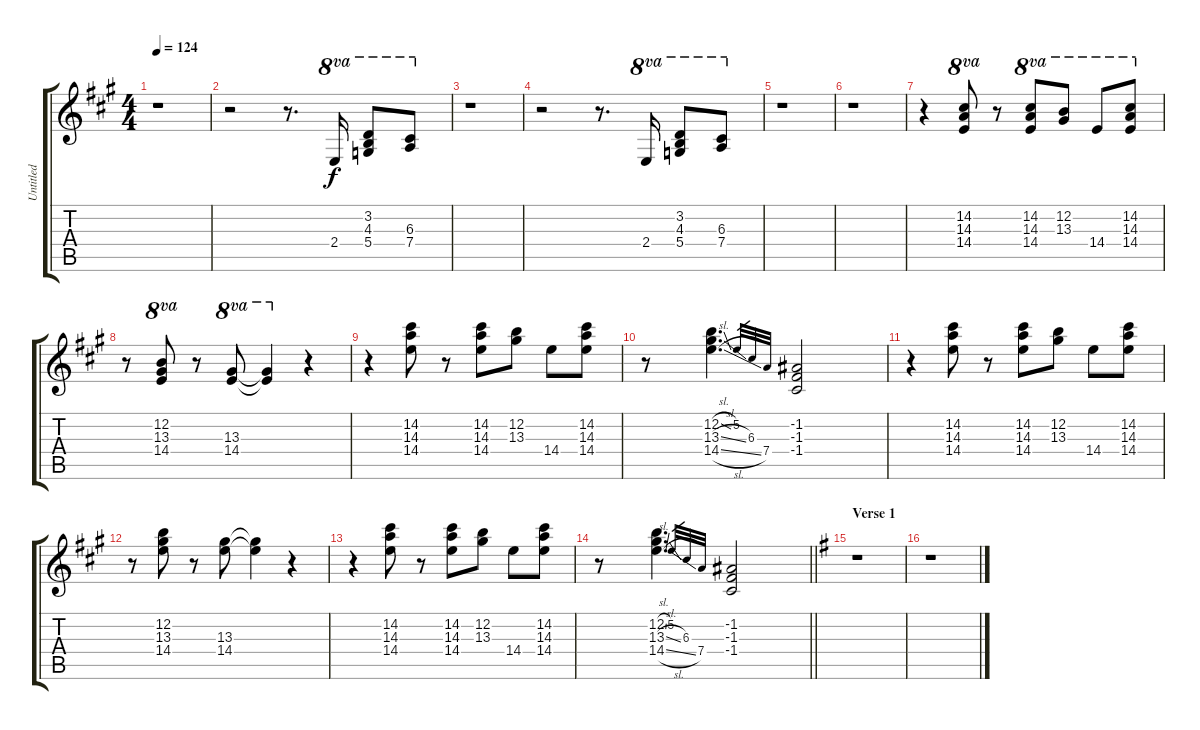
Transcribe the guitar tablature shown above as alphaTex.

\track ("Untitled" "Untitled") {instrument rockorgan}
\staff {score tabs}
\tuning (E5 B4 G4 D4 A3 E3) {hide}
\ts (4 4)
\tempo 124
\clef g2
\ks a
r.1{dy f} |
r.2 r.8{d} 2.4.16{ot 8va} (3.2 4.3 5.4).8{ot 8va} (6.3 7.4).8{ot 8va} |
r.1 |
r.2 r.8{d} 2.4.16{ot 8va} (3.2 4.3 5.4).8{ot 8va} (6.3 7.4).8{ot 8va} |
r.1 |
r.1 |
r.4 (14.2 14.3 14.4).8{ot 8va} r.8 (14.2 14.3 14.4).8{ot 8va} (12.2 13.3).8{ot 8va} 14.4.8{ot 8va} (14.2 14.3 14.4).8{ot 8va} |
r.8 (12.2 13.3 14.4).8{ot 8va} r.8 (13.3 14.4).8{ot 8va} (13.3{t} 14.4{t}).4{ot 8va} r.4 |
r.4 (14.2 14.3 14.4).8 r.8 (14.2 14.3 14.4).8 (12.2 13.3).8 14.4.8 (14.2 14.3 14.4).8 |
r.8 (12.2{sl} 13.3{sl} 14.4{sl}).4{d} 5.2.32{gr} 6.3.32{gr} 7.4.32{gr} (-1.2 -1.3 -1.4).2 |
r.4 (14.2 14.3 14.4).8 r.8 (14.2 14.3 14.4).8 (12.2 13.3).8 14.4.8 (14.2 14.3 14.4).8 |
r.8 (12.2 13.3 14.4).8 r.8 (13.3 14.4).8 (13.3{t} 14.4{t}).4 r.4 |
r.4 (14.2 14.3 14.4).8 r.8 (14.2 14.3 14.4).8 (12.2 13.3).8 14.4.8 (14.2 14.3 14.4).8 |
\barLineRight lightlight
r.8 (12.2{sl} 13.3{sl} 14.4{sl}).4{d} 5.2.32{gr} 6.3.32{gr} 7.4.32{gr} (-1.2 -1.3 -1.4).2 |
\section ("" "Verse 1")
\ks g
r.1 |
r.1
